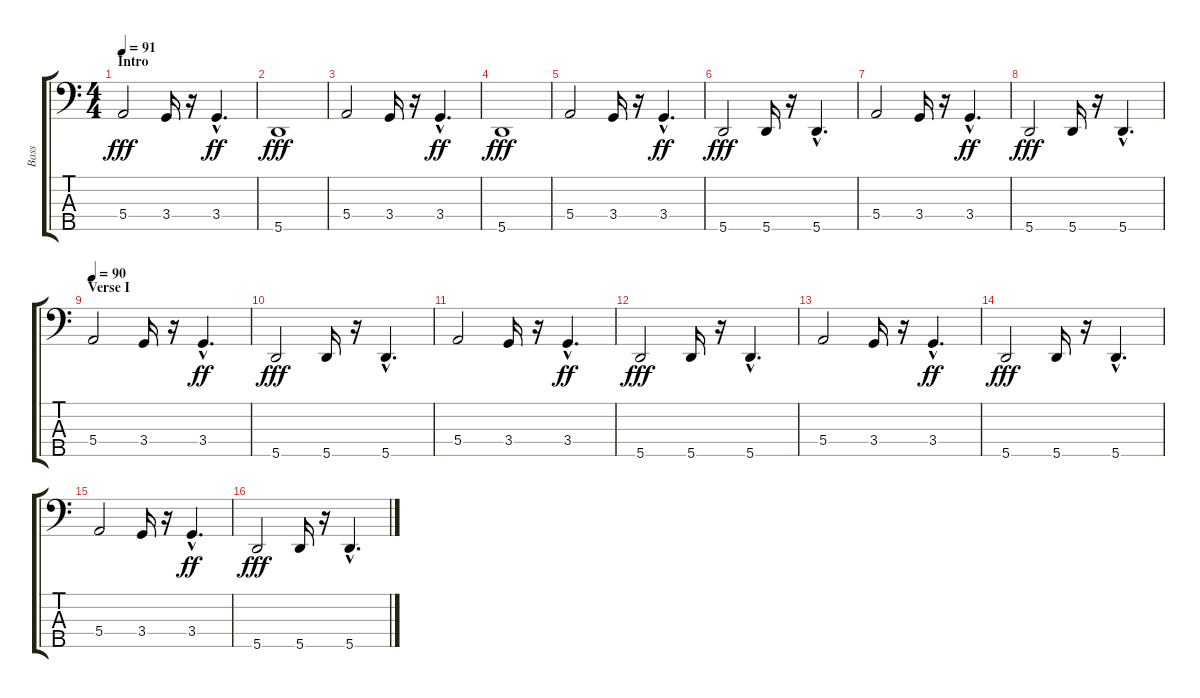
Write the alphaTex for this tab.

\track ("Bass" "Bass") {instrument fretlessbass}
\staff {score tabs}
\tuning (G2 D2 A1 E1 A0) {hide}
\ts (4 4)
\section ("" "Intro")
\tempo 91
\clef f4
\ks c
5.4.2{dy fff instrument fretlessbass} 3.4.16 r.16 3.4{hac}.4{d dy ff} |
5.5.1{dy fff} |
5.4.2 3.4.16 r.16 3.4{hac}.4{d dy ff} |
5.5.1{dy fff} |
5.4.2 3.4.16 r.16 3.4{hac}.4{d dy ff} |
5.5.2{dy fff} 5.5.16 r.16 5.5{hac}.4{d} |
5.4.2 3.4.16 r.16 3.4{hac}.4{d dy ff} |
5.5.2{dy fff} 5.5.16 r.16 5.5{hac}.4{d} |
\section ("" "Verse I")
\tempo 90
5.4.2 3.4.16 r.16 3.4{hac}.4{d dy ff} |
5.5.2{dy fff} 5.5.16 r.16 5.5{hac}.4{d} |
5.4.2 3.4.16 r.16 3.4{hac}.4{d dy ff} |
5.5.2{dy fff} 5.5.16 r.16 5.5{hac}.4{d} |
5.4.2 3.4.16 r.16 3.4{hac}.4{d dy ff} |
5.5.2{dy fff} 5.5.16 r.16 5.5{hac}.4{d} |
5.4.2 3.4.16 r.16 3.4{hac}.4{d dy ff} |
5.5.2{dy fff} 5.5.16 r.16 5.5{hac}.4{d}
